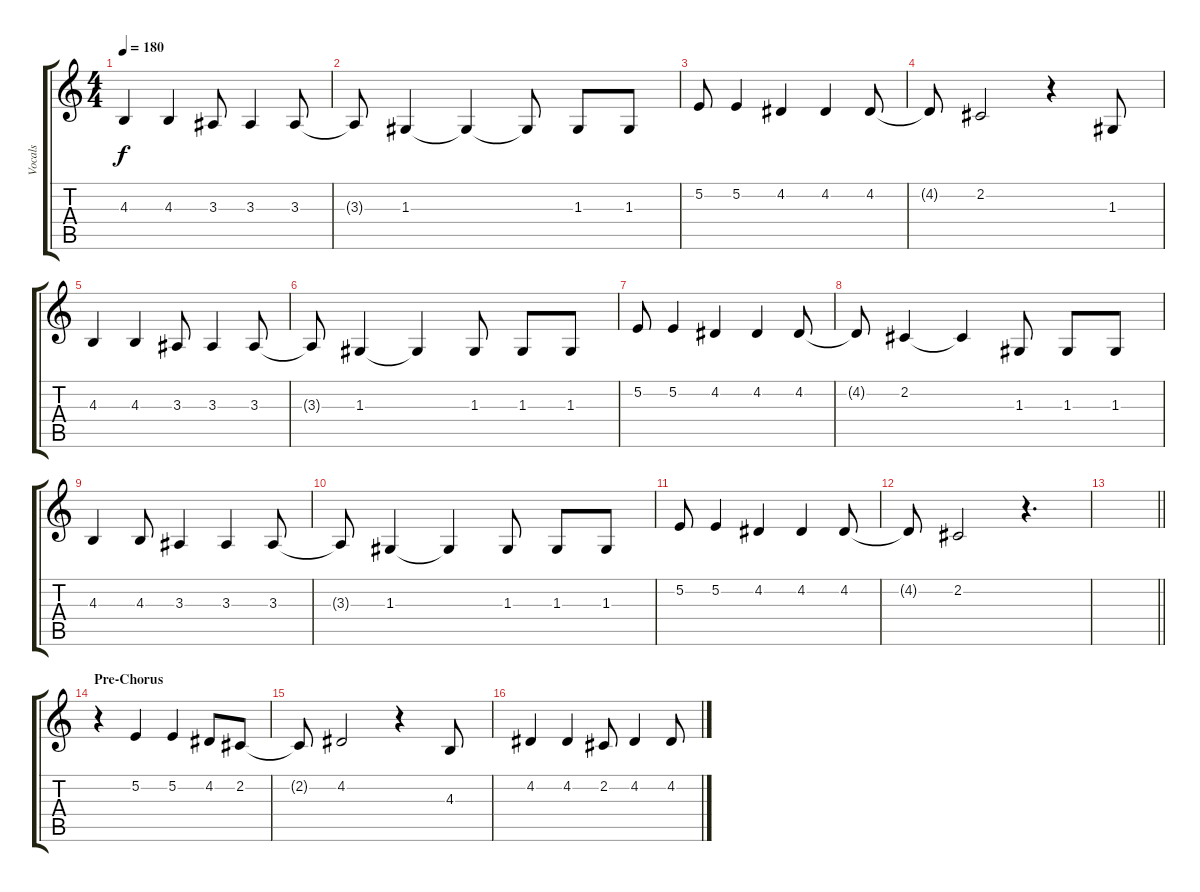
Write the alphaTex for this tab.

\track ("Vocals" "Vocals") {instrument altosax}
\staff {score tabs}
\tuning (E4 B3 G3 D3 A2 E2) {hide}
\ts (4 4)
\tempo 180
\clef g2
\ks c
4.3.4{dy f} 4.3.4 3.3.8 3.3.4 3.3.8 |
3.3{t}.8 1.3.4 1.3{t}.4 1.3{t}.8 1.3.8 1.3.8 |
5.2.8 5.2.4 4.2.4 4.2.4 4.2.8 |
4.2{t}.8 2.2.2 r.4 1.3.8 |
4.3.4 4.3.4 3.3.8 3.3.4 3.3.8 |
3.3{t}.8 1.3.4 1.3{t}.4 1.3.8 1.3.8 1.3.8 |
5.2.8 5.2.4 4.2.4 4.2.4 4.2.8 |
4.2{t}.8 2.2.4 2.2{t}.4 1.3.8 1.3.8 1.3.8 |
4.3.4 4.3.8 3.3.4 3.3.4 3.3.8 |
3.3{t}.8 1.3.4 1.3{t}.4 1.3.8 1.3.8 1.3.8 |
5.2.8 5.2.4 4.2.4 4.2.4 4.2.8 |
4.2{t}.8 2.2.2 r.4{d} |
\barLineRight lightlight
|
\section ("" "Pre-Chorus")
r.4 5.2.4 5.2.4 4.2.8 2.2.8 |
2.2{t}.8 4.2.2 r.4 4.3.8 |
4.2.4 4.2.4 2.2.8 4.2.4 4.2.8
